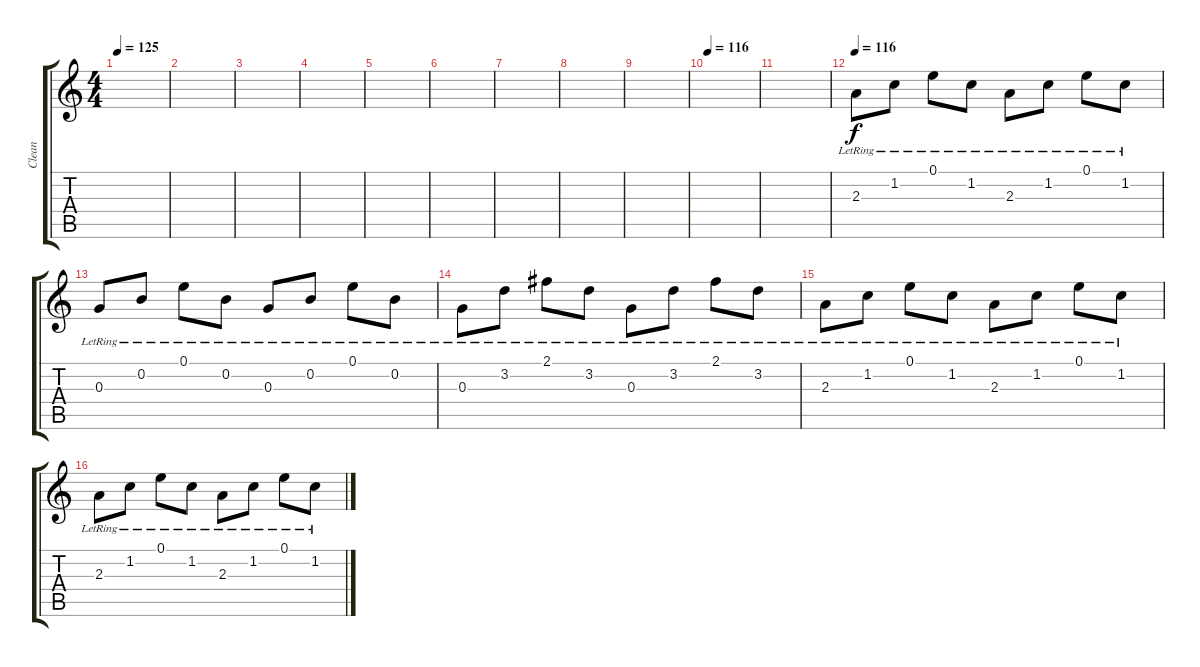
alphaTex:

\track ("Clean" "Clean") {instrument electricguitarclean}
\staff {score tabs}
\tuning (E4 B3 G3 D3 A2 E2) {hide}
\ts (4 4)
\tempo 125
\clef g2
\ks c
|
|
|
|
|
|
|
|
|
\tempo 116
|
|
\tempo 116
2.3{lr}.8{dy f} 1.2{lr}.8 0.1{lr}.8 1.2{lr}.8 2.3{lr}.8 1.2{lr}.8 0.1{lr}.8 1.2{lr}.8 |
0.3{lr}.8 0.2{lr}.8 0.1{lr}.8 0.2{lr}.8 0.3{lr}.8 0.2{lr}.8 0.1{lr}.8 0.2{lr}.8 |
0.3{lr}.8 3.2{lr}.8 2.1{lr}.8 3.2{lr}.8 0.3{lr}.8 3.2{lr}.8 2.1{lr}.8 3.2{lr}.8 |
2.3{lr}.8 1.2{lr}.8 0.1{lr}.8 1.2{lr}.8 2.3{lr}.8 1.2{lr}.8 0.1{lr}.8 1.2{lr}.8 |
2.3{lr}.8 1.2{lr}.8 0.1{lr}.8 1.2{lr}.8 2.3{lr}.8 1.2{lr}.8 0.1{lr}.8 1.2{lr}.8
